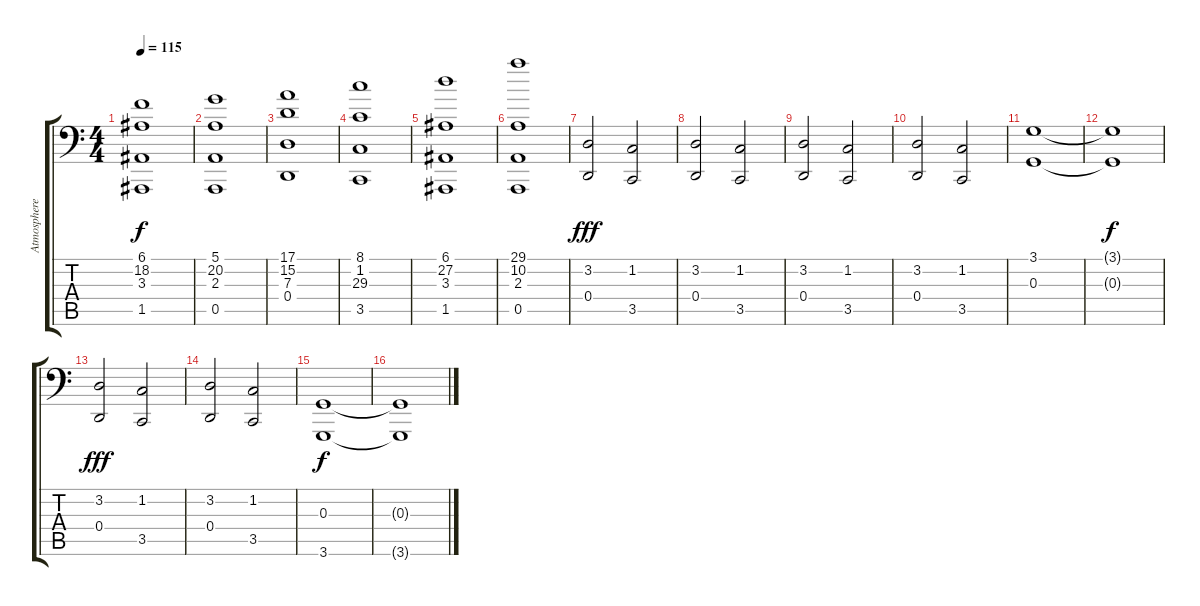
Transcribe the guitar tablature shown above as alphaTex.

\track ("Atmosphere" "Atmosphere") {instrument pad7halo}
\staff {score tabs}
\tuning (E3 B2 G2 D2 A1 E1) {hide}
\ts (4 4)
\tempo 115
\clef f4
\ks c
(6.1 18.2 3.3 1.5).1{dy f} |
(5.1 20.2 2.3 0.5).1 |
(17.1 15.2 7.3 0.4).1 |
(8.1 1.2 29.3 3.5).1 |
(6.1 27.2 3.3 1.5).1 |
(29.1 10.2 2.3 0.5).1 |
(3.2 0.4).2{dy fff} (1.2 3.5).2 |
(3.2 0.4).2 (1.2 3.5).2 |
(3.2 0.4).2 (1.2 3.5).2 |
(3.2 0.4).2 (1.2 3.5).2 |
(3.1 0.3).1 |
(3.1{t} 0.3{t}).1{dy f} |
(3.2 0.4).2{dy fff} (1.2 3.5).2 |
(3.2 0.4).2 (1.2 3.5).2 |
(0.3 3.6).1{dy f} |
(0.3{t} 3.6{t}).1
